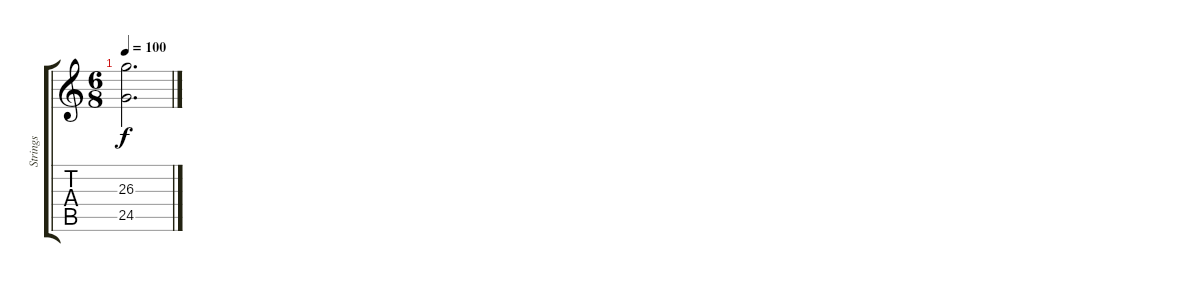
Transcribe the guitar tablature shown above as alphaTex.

\track ("Strings" "Strings") {instrument synthstrings1}
\staff {score tabs}
\tuning (D4 A3 F3 C3 G2 C2) {hide}
\ts (6 8)
\tempo 100
\clef g2
\ks c
(26.3 24.5).2{d dy f}
